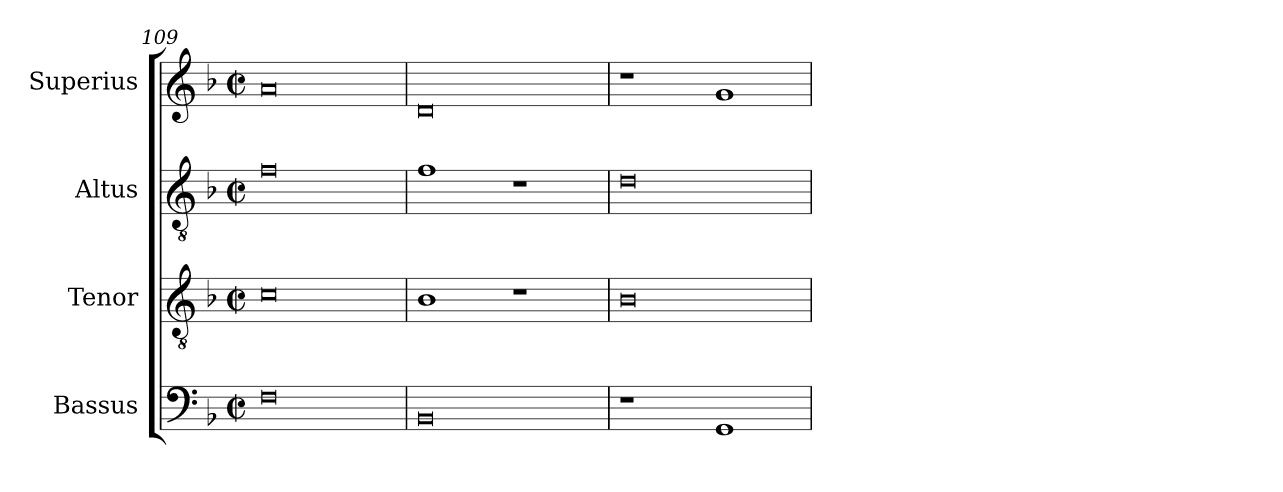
**kern	**kern	**kern	**kern
*part4	*part3	*part2	*part1
*staff4	*staff3	*staff2	*staff1
*I"Bassus	*I"Tenor	*I"Altus	*I"Superius
*I'B.	*I'T.	*	*I'S.
*clefF4	*clefGv2	*clefGv2	*clefG2
*	*ITrd7c12	*ITrd7c12	*
*k[b-]	*k[b-]	*k[b-]	*k[b-]
*F:	*F:	*F:	*F:
*M2/2	*M2/2	*M2/2	*M2/2
*met(c|)	*met(c|)	*met(c|)	*met(c|)
=109	=109	=109	=109
0Fi	0Ci	0Fi	0ai
=110	=110	=110	=110
0BB-i	1BB-i	1Fi	0di
.	1r	1r	.
=111	=111	=111	=111
1r	0BB-i	0Di	1r
1GGi	.	.	1gi
=	=	=	=
*-	*-	*-	*-
